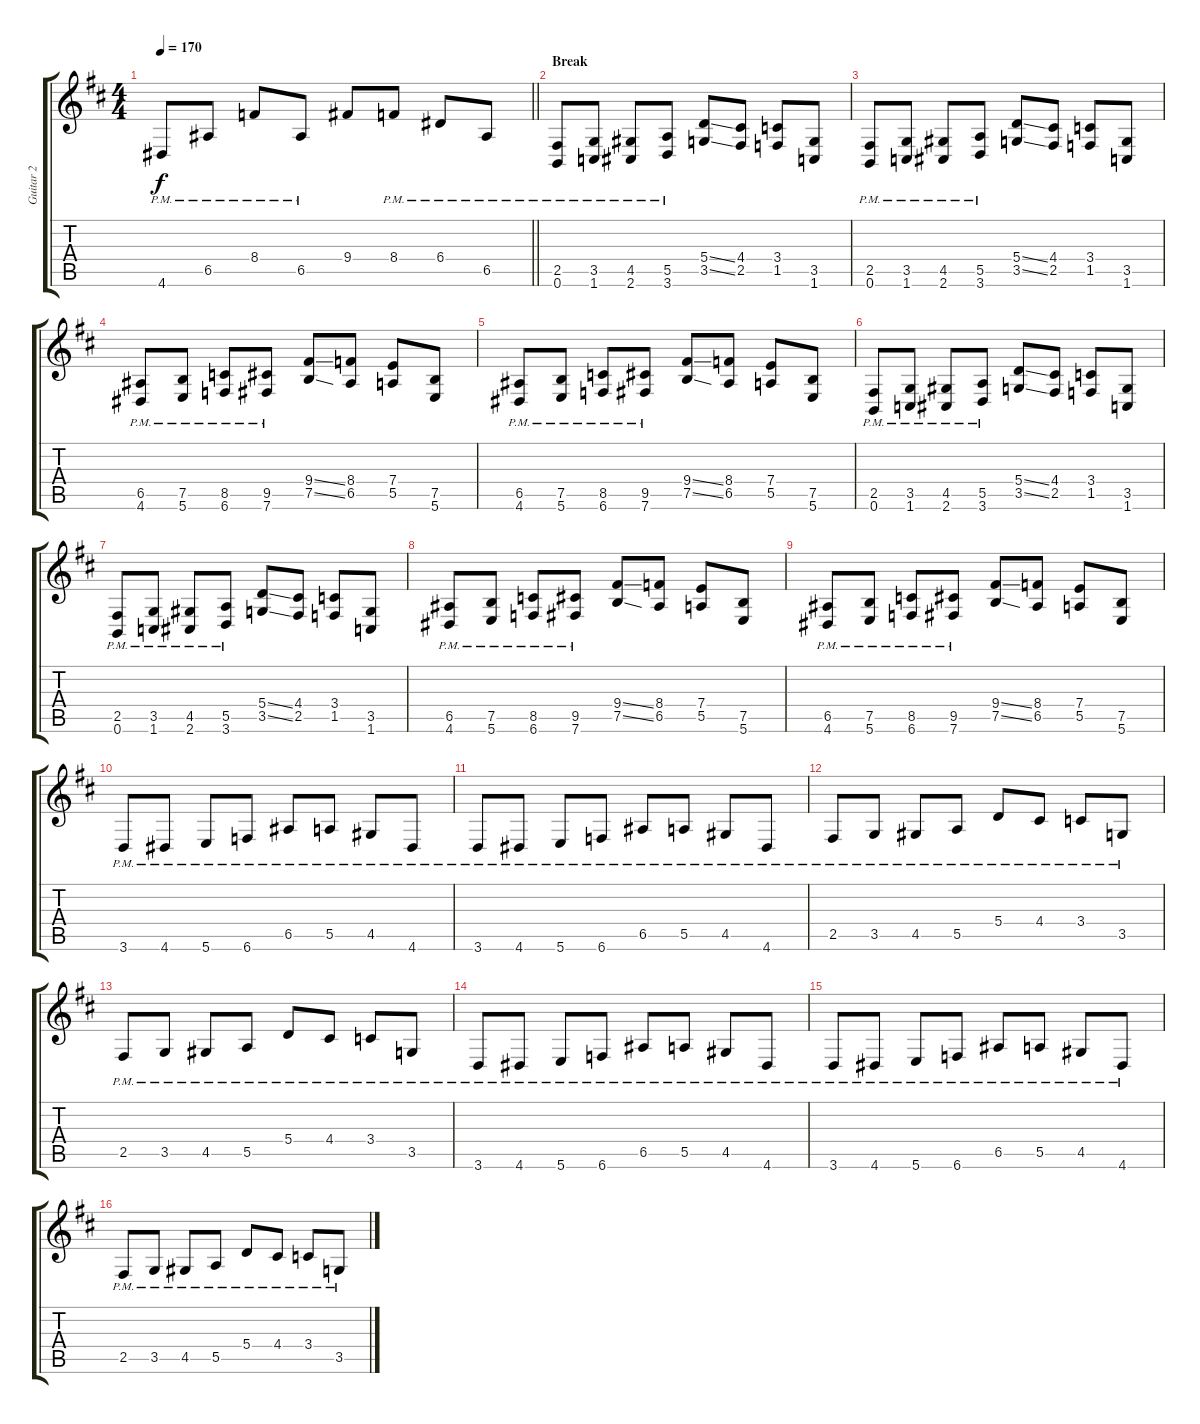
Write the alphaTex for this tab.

\track ("Guitar 2" "Guitar 2") {instrument distortionguitar}
\staff {score tabs}
\tuning (B3 Gb3 D3 A2 E2 B1) {hide}
\ts (4 4)
\tempo 170
\clef g2
\barLineRight lightlight
\ks d
4.6{pm}.8{dy f} 6.5{pm}.8 8.4{pm}.8 6.5{pm}.8 9.4.8 8.4{pm}.8 6.4{pm}.8 6.5{pm}.8 |
\section ("" "Break")
(2.5{pm} 0.6{pm}).8{balance 11} (3.5{pm} 1.6{pm}).8 (4.5{pm} 2.6{pm}).8 (5.5{pm} 3.6{pm}).8 (5.4{ss} 3.5{ss}).8 (4.4 2.5).8 (3.4 1.5).8 (3.5 1.6).8 |
(2.5{pm} 0.6{pm}).8 (3.5{pm} 1.6{pm}).8 (4.5{pm} 2.6{pm}).8 (5.5{pm} 3.6{pm}).8 (5.4{ss} 3.5{ss}).8 (4.4 2.5).8 (3.4 1.5).8 (3.5 1.6).8 |
(6.5{pm} 4.6{pm}).8 (7.5{pm} 5.6{pm}).8 (8.5{pm} 6.6{pm}).8 (9.5{pm} 7.6{pm}).8 (9.4{ss} 7.5{ss}).8 (8.4 6.5).8 (7.4 5.5).8 (7.5 5.6).8 |
(6.5{pm} 4.6{pm}).8 (7.5{pm} 5.6{pm}).8 (8.5{pm} 6.6{pm}).8 (9.5{pm} 7.6{pm}).8 (9.4{ss} 7.5{ss}).8 (8.4 6.5).8 (7.4 5.5).8 (7.5 5.6).8 |
(2.5{pm} 0.6{pm}).8 (3.5{pm} 1.6{pm}).8 (4.5{pm} 2.6{pm}).8 (5.5{pm} 3.6{pm}).8 (5.4{ss} 3.5{ss}).8 (4.4 2.5).8 (3.4 1.5).8 (3.5 1.6).8 |
(2.5{pm} 0.6{pm}).8 (3.5{pm} 1.6{pm}).8 (4.5{pm} 2.6{pm}).8 (5.5{pm} 3.6{pm}).8 (5.4{ss} 3.5{ss}).8 (4.4 2.5).8 (3.4 1.5).8 (3.5 1.6).8 |
(6.5{pm} 4.6{pm}).8 (7.5{pm} 5.6{pm}).8 (8.5{pm} 6.6{pm}).8 (9.5{pm} 7.6{pm}).8 (9.4{ss} 7.5{ss}).8 (8.4 6.5).8 (7.4 5.5).8 (7.5 5.6).8 |
(6.5{pm} 4.6{pm}).8 (7.5{pm} 5.6{pm}).8 (8.5{pm} 6.6{pm}).8 (9.5{pm} 7.6{pm}).8 (9.4{ss} 7.5{ss}).8 (8.4 6.5).8 (7.4 5.5).8 (7.5 5.6).8 |
3.6{pm}.8 4.6{pm}.8 5.6{pm}.8 6.6{pm}.8 6.5{pm}.8 5.5{pm}.8 4.5{pm}.8 4.6{pm}.8 |
3.6{pm}.8 4.6{pm}.8 5.6{pm}.8 6.6{pm}.8 6.5{pm}.8 5.5{pm}.8 4.5{pm}.8 4.6{pm}.8 |
2.5{pm}.8 3.5{pm}.8 4.5{pm}.8 5.5{pm}.8 5.4{pm}.8 4.4{pm}.8 3.4{pm}.8 3.5{pm}.8 |
2.5{pm}.8 3.5{pm}.8 4.5{pm}.8 5.5{pm}.8 5.4{pm}.8 4.4{pm}.8 3.4{pm}.8 3.5{pm}.8 |
3.6{pm}.8 4.6{pm}.8 5.6{pm}.8 6.6{pm}.8 6.5{pm}.8 5.5{pm}.8 4.5{pm}.8 4.6{pm}.8 |
3.6{pm}.8 4.6{pm}.8 5.6{pm}.8 6.6{pm}.8 6.5{pm}.8 5.5{pm}.8 4.5{pm}.8 4.6{pm}.8 |
2.5{pm}.8 3.5{pm}.8 4.5{pm}.8 5.5{pm}.8 5.4{pm}.8 4.4{pm}.8 3.4{pm}.8 3.5{pm}.8
